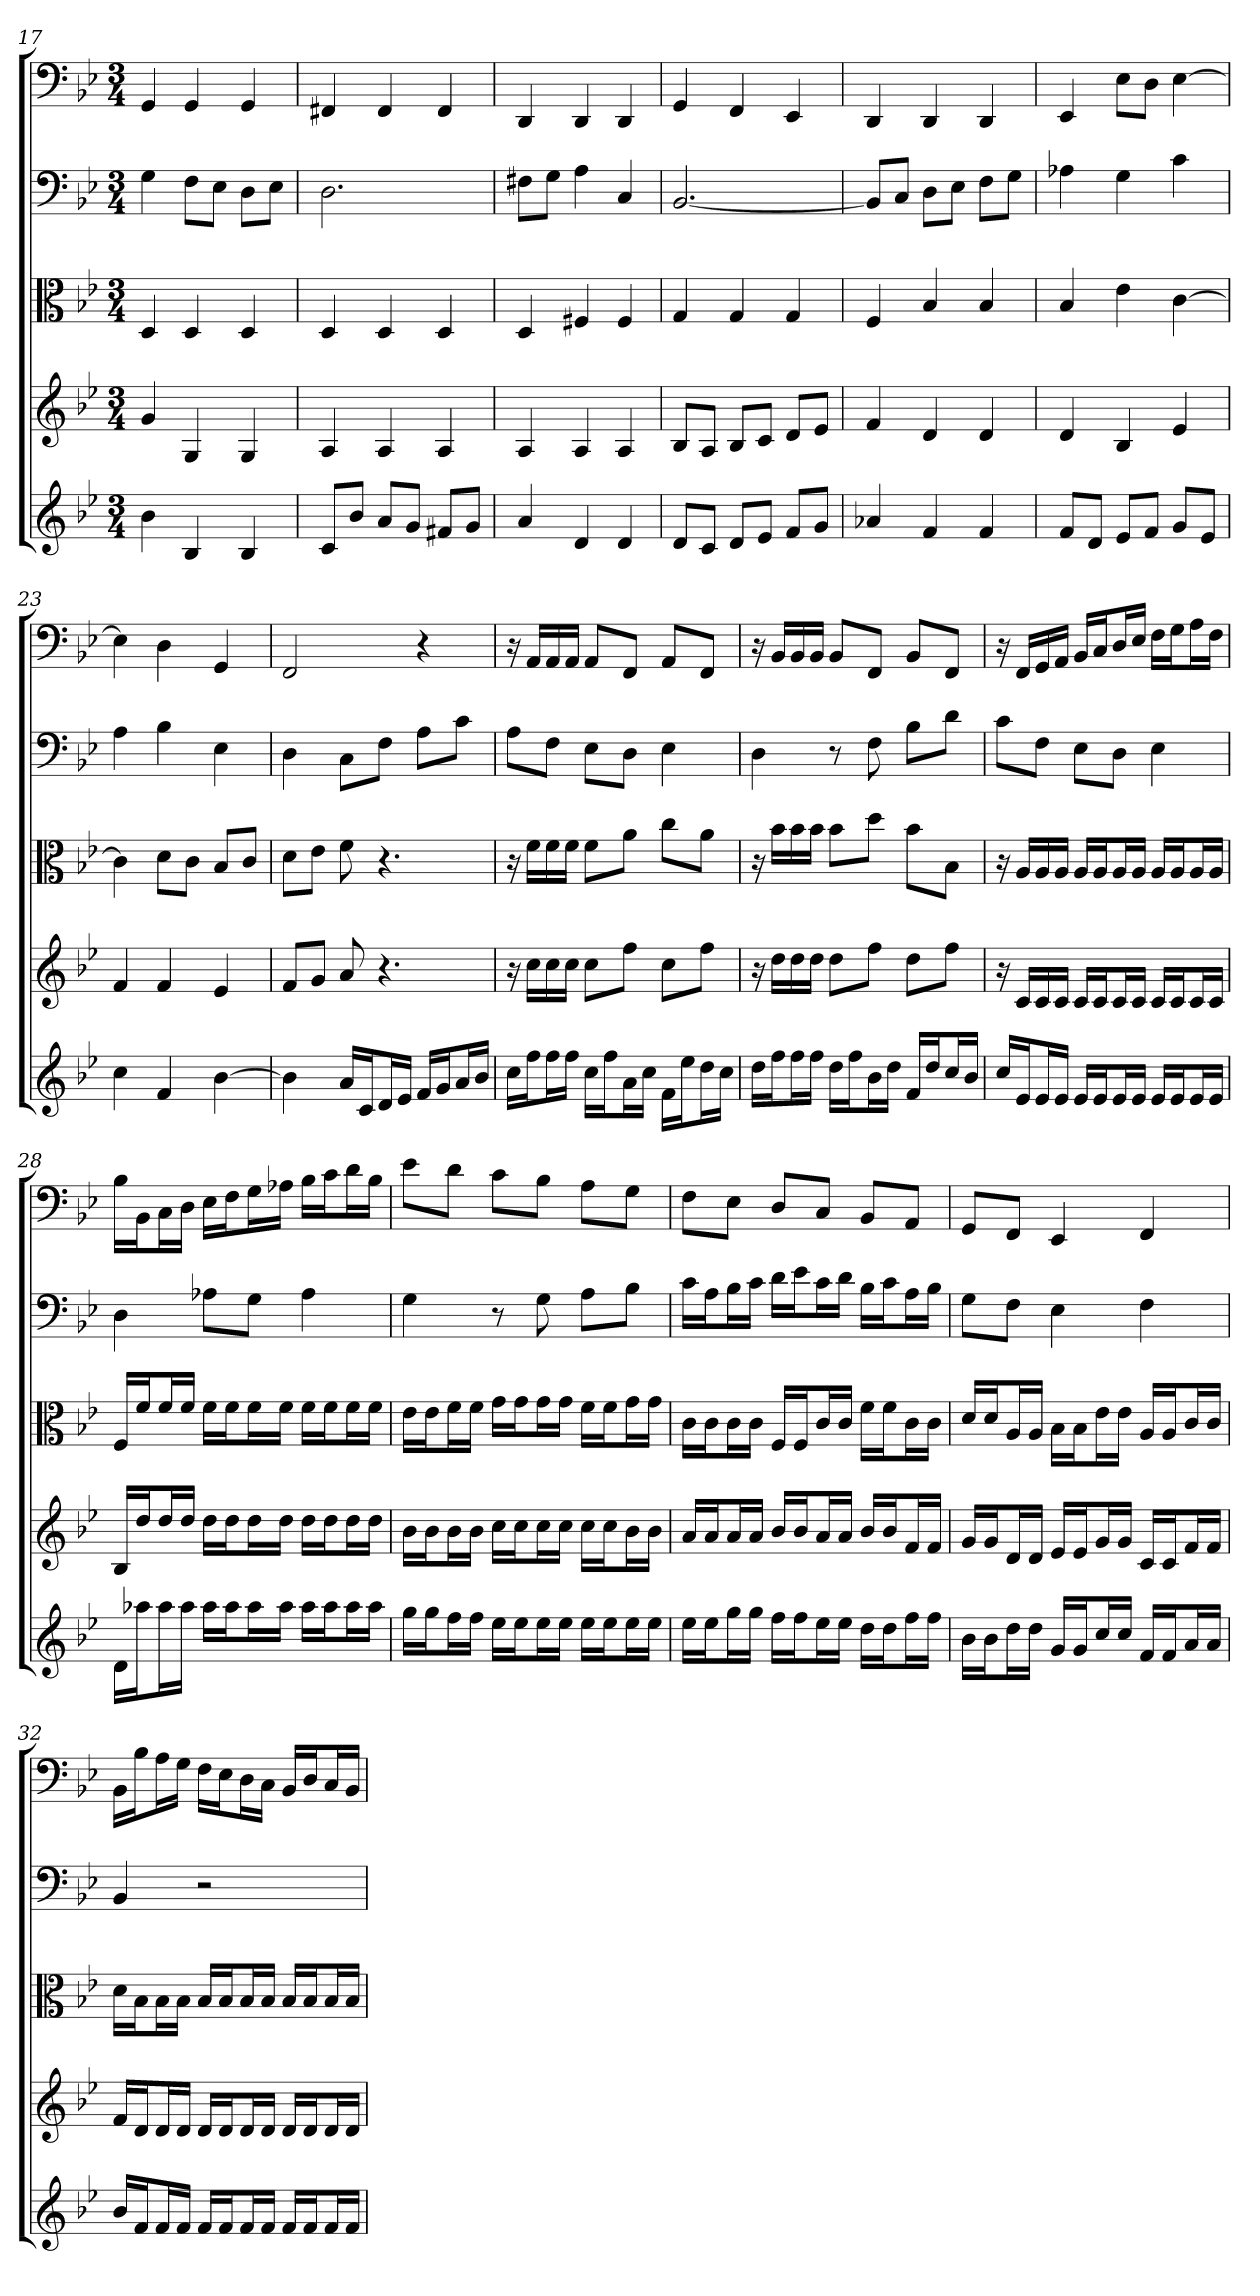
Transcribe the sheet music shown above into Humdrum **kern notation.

**kern	**kern	**kern	**kern	**kern
*part5	*part4	*part3	*part2	*part1
*staff5	*staff4	*staff3	*staff2	*staff1
*	*	*clefC3	*clefF4	*clefF4
*k[b-e-]	*k[b-e-]	*k[b-e-]	*k[b-e-]	*k[b-e-]
*g:	*g:	*g:	*g:	*g:
*M3/4	*M3/4	*M3/4	*M3/4	*M3/4
=17	=17	=17	=17	=17
4b-	4g	4D	4G	4GG
4B-	4G	4D	8F\L	4GG
.	.	.	8E-\J	.
4B-	4G	4D	8D\L	4GG
.	.	.	8E-\J	.
=18	=18	=18	=18	=18
8cL	4A	4D	2.D	4FF#X
8b-J	.	.	.	.
8aL	4A	4D	.	4FF#
8gJ	.	.	.	.
8f#XL	4A	4D	.	4FF#
8gJ	.	.	.	.
=19	=19	=19	=19	=19
4a	4A	4D	8F#X\L	4DD
.	.	.	8G\J	.
4d	4A	4F#X	4A	4DD
4d	4A	4F#	4C	4DD
=20	=20	=20	=20	=20
8dL	8B-L	4G	[2.BB-	4GG
8cJ	8AJ	.	.	.
8dL	8B-L	4G	.	4FF
8e-J	8cJ	.	.	.
8fL	8dL	4G	.	4EE-
8gJ	8e-J	.	.	.
=21	=21	=21	=21	=21
4a-X	4f	4F	8BB-/L]	4DD
.	.	.	8C/J	.
4f	4d	4B-	8D\L	4DD
.	.	.	8E-\J	.
4f	4d	4B-	8F\L	4DD
.	.	.	8G\J	.
=22	=22	=22	=22	=22
8fL	4d	4B-	4A-X	4EE-
8dJ	.	.	.	.
8e-L	4B-	4e-	4G	8E-\L
8fJ	.	.	.	8D\J
8gL	4e-	[4c	4c	[4E-
8e-J	.	.	.	.
=23	=23	=23	=23	=23
4cc	4f	4c]	4A	4E-]
4f	4f	8d\L	4B-	4D
.	.	8c\J	.	.
[4b-	4e-	8B-/L	4E-	4GG
.	.	8c/J	.	.
=24	=24	=24	=24	=24
4b-]	8fL	8d\L	4D	2FF
.	8gJ	8e-\J	.	.
16aLL	8a	8f	8C\L	.
16cJ	.	.	.	.
16dL	4.r	4.r	8F\J	.
16e-JJ	.	.	.	.
16fLL	.	.	8A\L	4r
16gJ	.	.	.	.
16aL	.	.	8c\J	.
16b-JJ	.	.	.	.
=25	=25	=25	=25	=25
16ccLL	16r	16r	8A\L	16r
16ffJ	16ccLL	16f\LL	.	16AA/LL
16ffL	16cc	16f\	8F\J	16AA/
16ffJJ	16ccJJ	16f\JJ	.	16AA/JJ
16ccLL	8ccL	8f\L	8E-\L	8AA/L
16ffJ	.	.	.	.
16aL	8ffJ	8a\J	8D\J	8FF/J
16ccJJ	.	.	.	.
16fLL	8ccL	8cc\L	4E-	8AA/L
16ee-J	.	.	.	.
16ddL	8ffJ	8a\J	.	8FF/J
16ccJJ	.	.	.	.
=26	=26	=26	=26	=26
16ddLL	16r	16r	4D	16r
16ffJ	16ddLL	16b-\LL	.	16BB-/LL
16ffL	16dd	16b-\	.	16BB-/
16ffJJ	16ddJJ	16b-\JJ	.	16BB-/JJ
16ddLL	8ddL	8b-\L	8r	8BB-/L
16ffJ	.	.	.	.
16b-L	8ffJ	8dd\J	8F	8FF/J
16ddJJ	.	.	.	.
16fLL	8ddL	8b-\L	8B-\L	8BB-/L
16ddJ	.	.	.	.
16ccL	8ffJ	8B-\J	8d\J	8FF/J
16b-JJ	.	.	.	.
=27	=27	=27	=27	=27
16ccLL	16r	16r	8c\L	16r
16e-J	16cLL	16A/LL	.	16FF/LL
16e-L	16c	16A/	8F\J	16GG/
16e-JJ	16cJJ	16A/JJ	.	16AA/JJ
16e-LL	16cLL	16A/LL	8E-\L	16BB-/LL
16e-J	16cJ	16A/J	.	16C/J
16e-L	16cL	16A/L	8D\J	16D/L
16e-JJ	16cJJ	16A/JJ	.	16E-/JJ
16e-LL	16cLL	16A/LL	4E-	16F\LL
16e-J	16cJ	16A/J	.	16G\J
16e-L	16cL	16A/L	.	16A\L
16e-JJ	16cJJ	16A/JJ	.	16F\JJ
=28	=28	=28	=28	=28
16dLL	16B-LL	16F/LL	4D	16B-\LL
16aa-XJ	16ddJ	16f/J	.	16BB-\J
16aa-L	16ddL	16f/L	.	16C\L
16aa-JJ	16ddJJ	16f/JJ	.	16D\JJ
16aa-LL	16ddLL	16f\LL	8A-X\L	16E-\LL
16aa-J	16ddJ	16f\J	.	16F\J
16aa-L	16ddL	16f\L	8G\J	16G\L
16aa-JJ	16ddJJ	16f\JJ	.	16A-X\JJ
16aa-LL	16ddLL	16f\LL	4A-	16B-\LL
16aa-J	16ddJ	16f\J	.	16c\J
16aa-L	16ddL	16f\L	.	16d\L
16aa-JJ	16ddJJ	16f\JJ	.	16B-\JJ
=29	=29	=29	=29	=29
16ggLL	16b-LL	16e-\LL	4G	8e-\L
16ggJ	16b-J	16e-\J	.	.
16ffL	16b-L	16f\L	.	8d\J
16ffJJ	16b-JJ	16f\JJ	.	.
16ee-LL	16ccLL	16g\LL	8r	8c\L
16ee-J	16ccJ	16g\J	.	.
16ee-L	16ccL	16g\L	8G	8B-\J
16ee-JJ	16ccJJ	16g\JJ	.	.
16ee-LL	16ccLL	16f\LL	8A\L	8A\L
16ee-J	16ccJ	16f\J	.	.
16ee-L	16b-L	16g\L	8B-\J	8G\J
16ee-JJ	16b-JJ	16g\JJ	.	.
=30	=30	=30	=30	=30
16ee-LL	16aLL	16c\LL	16c\LL	8F\L
16ee-J	16aJ	16c\J	16A\J	.
16ggL	16aL	16c\L	16B-\L	8E-\J
16ggJJ	16aJJ	16c\JJ	16c\JJ	.
16ffLL	16b-LL	16F/LL	16d\LL	8D/L
16ffJ	16b-J	16F/J	16e-\J	.
16ee-L	16aL	16c/L	16c\L	8C/J
16ee-JJ	16aJJ	16c/JJ	16d\JJ	.
16ddLL	16b-LL	16f\LL	16B-\LL	8BB-/L
16ddJ	16b-J	16f\J	16c\J	.
16ffL	16fL	16c\L	16A\L	8AA/J
16ffJJ	16fJJ	16c\JJ	16B-\JJ	.
=31	=31	=31	=31	=31
16b-LL	16gLL	16d/LL	8G\L	8GG/L
16b-J	16gJ	16d/J	.	.
16ddL	16dL	16A/L	8F\J	8FF/J
16ddJJ	16dJJ	16A/JJ	.	.
16gLL	16e-LL	16B-\LL	4E-	4EE-
16gJ	16e-J	16B-\J	.	.
16ccL	16gL	16e-\L	.	.
16ccJJ	16gJJ	16e-\JJ	.	.
16fLL	16cLL	16A/LL	4F	4FF
16fJ	16cJ	16A/J	.	.
16aL	16fL	16c/L	.	.
16aJJ	16fJJ	16c/JJ	.	.
=32	=32	=32	=32	=32
16b-LL	16fLL	16d\LL	4BB-	16BB-\LL
16fJ	16dJ	16B-\J	.	16B-\J
16fL	16dL	16B-\L	.	16A\L
16fJJ	16dJJ	16B-\JJ	.	16G\JJ
16fLL	16dLL	16B-/LL	2r	16F\LL
16fJ	16dJ	16B-/J	.	16E-\J
16fL	16dL	16B-/L	.	16D\L
16fJJ	16dJJ	16B-/JJ	.	16C\JJ
16fLL	16dLL	16B-/LL	.	16BB-/LL
16fJ	16dJ	16B-/J	.	16D/J
16fL	16dL	16B-/L	.	16C/L
16fJJ	16dJJ	16B-/JJ	.	16BB-/JJ
=	=	=	=	=
*-	*-	*-	*-	*-
